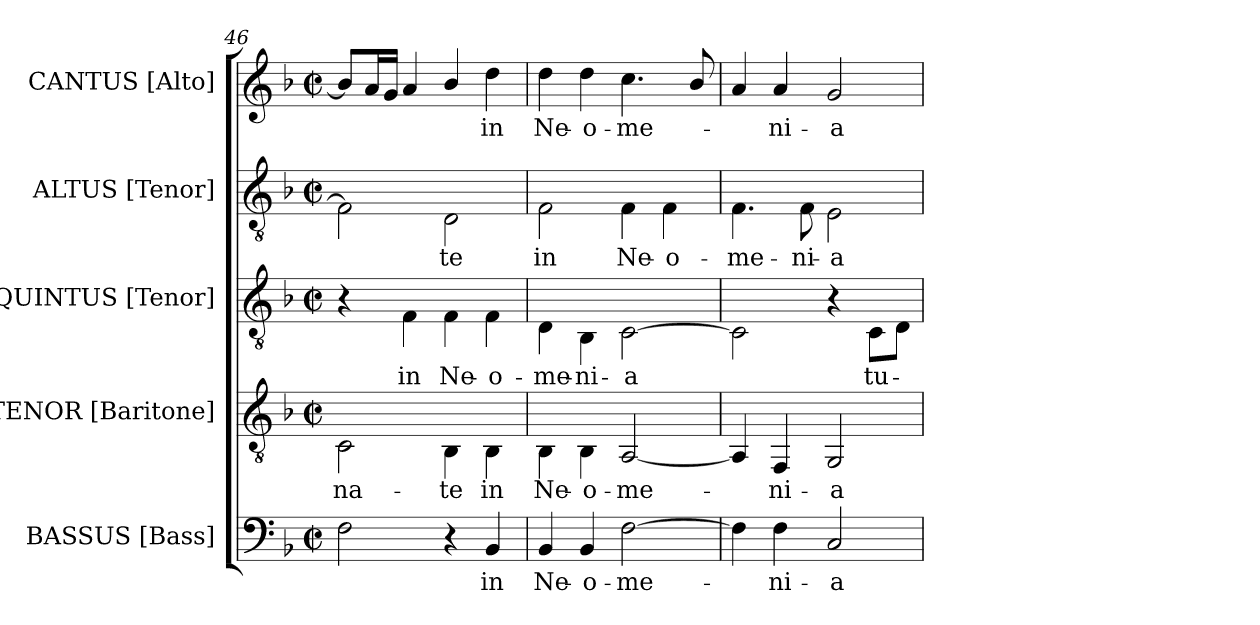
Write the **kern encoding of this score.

**kern	**text	**kern	**text	**kern	**text	**kern	**text	**kern	**text
*part5	*part5	*part4	*part4	*part3	*part3	*part2	*part2	*part1	*part1
*staff5	*staff5	*staff4	*staff4	*staff3	*staff3	*staff2	*staff2	*staff1	*staff1
*I"BASSUS [Bass]	*	*I"TENOR [Baritone]	*	*I"QUINTUS [Tenor]	*	*I"ALTUS [Tenor]	*	*I"CANTUS [Alto]	*
*I'B.	*	*I'Bar.	*	*I'T.	*	*I'T.	*	*I'A.	*
*clefF4	*	*clefGv2	*	*clefGv2	*	*clefGv2	*	*clefG2	*
*k[b-]	*	*k[b-]	*	*k[b-]	*	*k[b-]	*	*k[b-]	*
*F:	*	*F:	*	*F:	*	*F:	*	*F:	*
*M2/2	*	*M2/2	*	*M2/2	*	*M2/2	*	*M2/2	*
*met(c|)	*	*met(c|)	*	*met(c|)	*	*met(c|)	*	*met(c|)	*
=46	=46	=46	=46	=46	=46	=46	=46	=46	=46
!	!	!	!LO:LY:b:color=#000000	!	!	!	!	!	!
2Fi\	.	2Ci\	-na-	4r	.	2Fi\]	.	8b-i/L]	.
.	.	.	.	.	.	.	.	16ai/L	.
.	.	.	.	.	.	.	.	16gi/JJ	.
!	!	!	!	!	!LO:LY:b:color=#000000	!	!	!	!
.	.	.	.	4Fi\	in	.	.	4ai/	.
!	!	!	!LO:LY:b:color=#000000	!	!	!	!	!	!
!	!	!	!	!	!LO:LY:b:color=#000000	!	!	!	!
!	!	!	!	!	!	!	!LO:LY:b:color=#000000	!	!
4r	.	4BB-i\	-te	4Fi\	Ne-	2Di\	-te	4b-i/	.
!	!LO:LY:b:color=#000000	!	!	!	!	!	!	!	!
!	!	!	!LO:LY:b:color=#000000	!	!	!	!	!	!
!	!	!	!	!	!LO:LY:b:color=#000000	!	!	!	!
!	!	!	!	!	!	!	!	!	!LO:LY:b:color=#000000
4BB-i/	in	4BB-i\	in	4Fi\	-o-	.	.	4ddi\	in
=47	=47	=47	=47	=47	=47	=47	=47	=47	=47
!	!LO:LY:b:color=#000000	!	!	!	!	!	!	!	!
!	!	!	!LO:LY:b:color=#000000	!	!	!	!	!	!
!	!	!	!	!	!LO:LY:b:color=#000000	!	!	!	!
!	!	!	!	!	!	!	!LO:LY:b:color=#000000	!	!
!	!	!	!	!	!	!	!	!	!LO:LY:b:color=#000000
4BB-i/	Ne-	4BB-i\	Ne-	4Di\	-me-	2Fi\	in	4ddi\	Ne-
!	!LO:LY:b:color=#000000	!	!	!	!	!	!	!	!
!	!	!	!LO:LY:b:color=#000000	!	!	!	!	!	!
!	!	!	!	!	!LO:LY:b:color=#000000	!	!	!	!
!	!	!	!	!	!	!	!	!	!LO:LY:b:color=#000000
4BB-i/	-o-	4BB-i\	-o-	4BB-i\	-ni-	.	.	4ddi\	-o-
!	!LO:LY:b:color=#000000	!	!	!	!	!	!	!	!
!	!	!	!LO:LY:b:color=#000000	!	!	!	!	!	!
!	!	!	!	!	!LO:LY:b:color=#000000	!	!	!	!
!	!	!	!	!	!	!	!LO:LY:b:color=#000000	!	!
!	!	!	!	!	!	!	!	!	!LO:LY:b:color=#000000
[2Fi\	-me-	[2AAi/	-me-	[2Ci\	-a	4Fi\	Ne-	4.cci\	-me-
!	!	!	!	!	!	!	!LO:LY:b:color=#000000	!	!
.	.	.	.	.	.	4Fi\	-o-	.	.
.	.	.	.	.	.	.	.	8b-i/	.
=48	=48	=48	=48	=48	=48	=48	=48	=48	=48
!	!	!	!	!	!	!	!LO:LY:b:color=#000000	!	!
4Fi\]	.	4AAi/]	.	2Ci\]	.	4.Fi\	-me-	4ai/	.
!	!LO:LY:b:color=#000000	!	!	!	!	!	!	!	!
!	!	!	!LO:LY:b:color=#000000	!	!	!	!	!	!
!	!	!	!	!	!	!	!	!	!LO:LY:b:color=#000000
4Fi\	-ni-	4FFi/	-ni-	.	.	.	.	4ai/	-ni-
!	!	!	!	!	!	!	!LO:LY:b:color=#000000	!	!
.	.	.	.	.	.	8Fi\	-ni-	.	.
!	!LO:LY:b:color=#000000	!	!	!	!	!	!	!	!
!	!	!	!LO:LY:b:color=#000000	!	!	!	!	!	!
!	!	!	!	!	!	!	!LO:LY:b:color=#000000	!	!
!	!	!	!	!	!	!	!	!	!LO:LY:b:color=#000000
2Ci/	-a	2GGi/	-a	4r	.	2Ei\	-a	2gi/	-a
!	!	!	!	!	!LO:LY:b:color=#000000	!	!	!	!
.	.	.	.	8Ci\L	tu-	.	.	.	.
.	.	.	.	8Di\J	.	.	.	.	.
=	=	=	=	=	=	=	=	=	=
*-	*-	*-	*-	*-	*-	*-	*-	*-	*-
